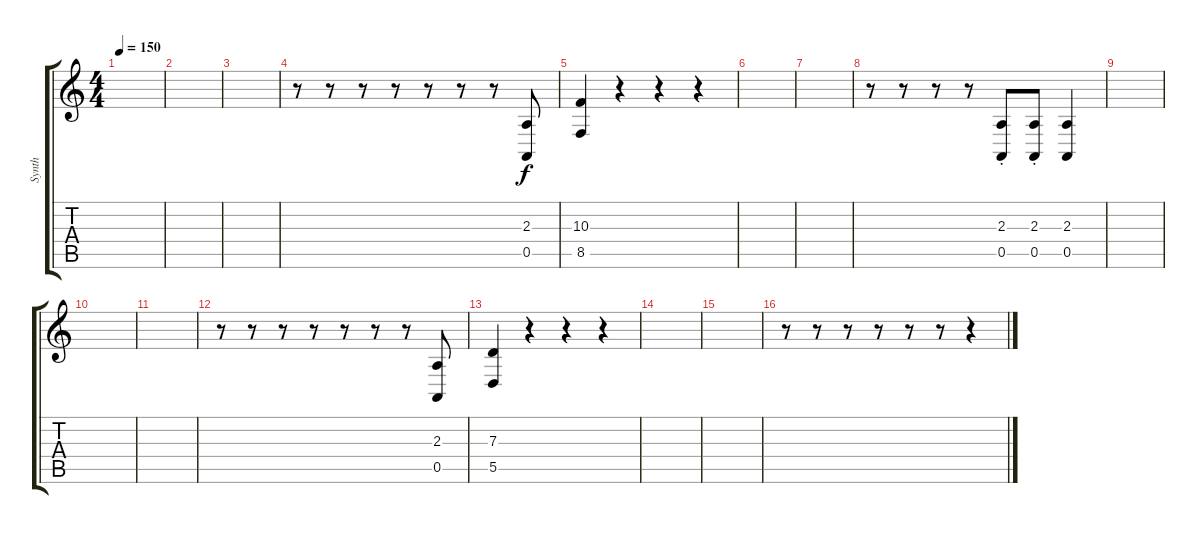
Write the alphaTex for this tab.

\track ("Synth" "Synth") {instrument lead2sawtooth}
\staff {score tabs}
\tuning (E4 B3 G3 D3 A2 E2) {hide}
\ts (4 4)
\tempo 150
\clef g2
\ks c
|
|
|
r.8 r.8 r.8 r.8 r.8 r.8 r.8 (2.3 0.5).8 |
(10.3 8.5).4 r.4 r.4 r.4 |
|
|
r.8 r.8 r.8 r.8 (2.3{st} 0.5{st}).8 (2.3{st} 0.5{st}).8 (2.3 0.5).4 |
|
|
|
r.8 r.8 r.8 r.8 r.8 r.8 r.8 (2.3 0.5).8 |
(7.3 5.5).4 r.4 r.4 r.4 |
|
|
r.8 r.8 r.8 r.8 r.8 r.8 r.4
